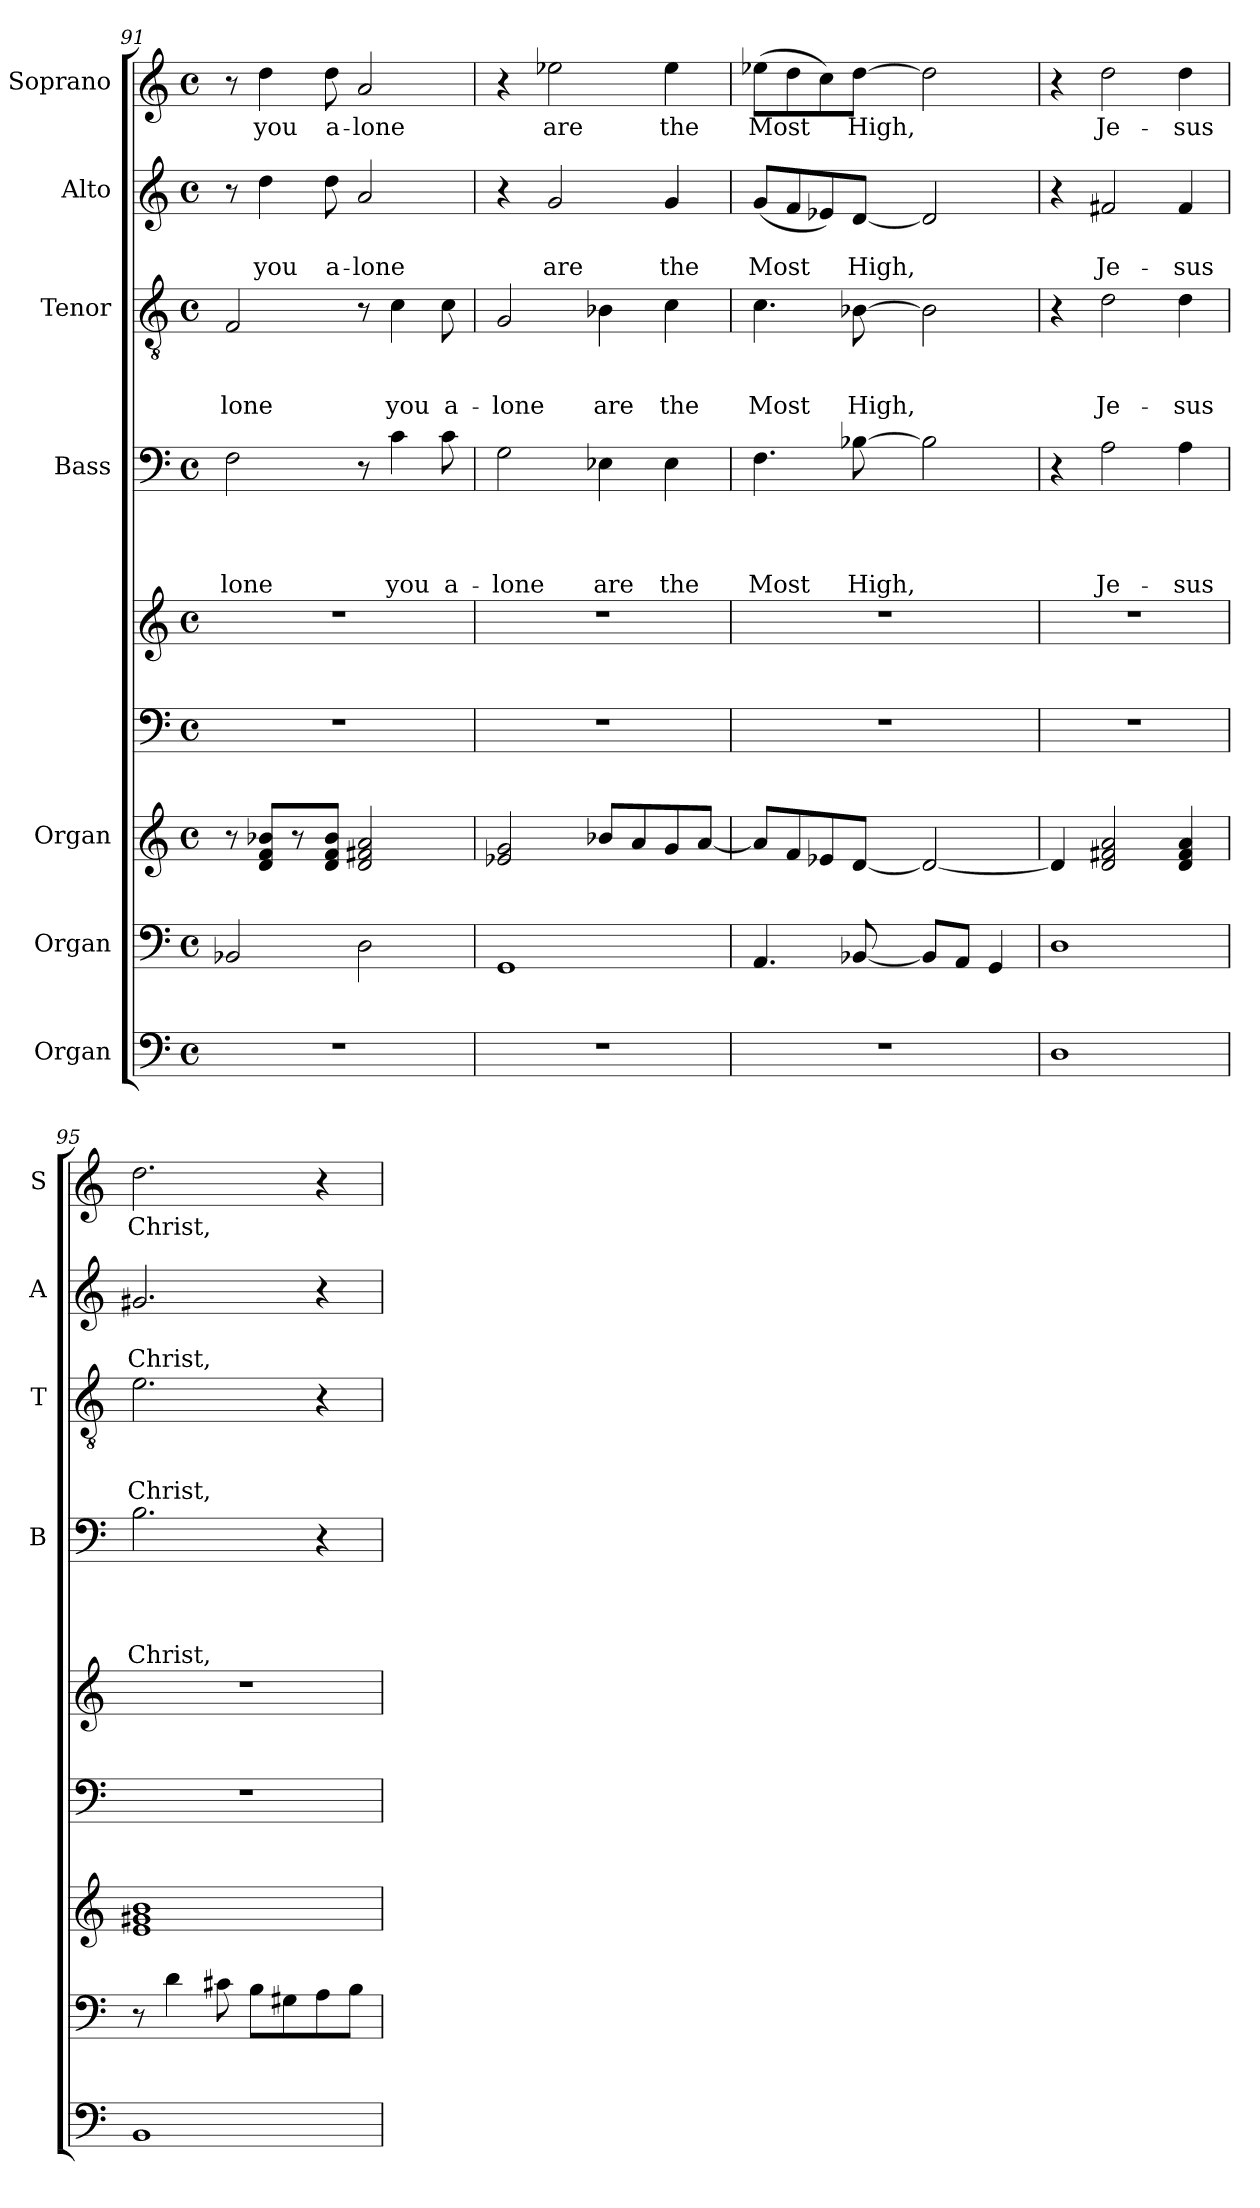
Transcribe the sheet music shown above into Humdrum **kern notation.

**kern	**kern	**kern	**kern	**kern	**kern	**text	**text	**text	**text	**kern	**text	**text	**text	**kern	**text	**text	**kern	**text
*part9	*part8	*part7	*part6	*part5	*part4	*part4	*part4	*part4	*part4	*part3	*part3	*part3	*part3	*part2	*part2	*part2	*part1	*part1
*staff9	*staff8	*staff7	*staff6	*staff5	*staff4	*staff4	*staff4	*staff4	*staff4	*staff3	*staff3	*staff3	*staff3	*staff2	*staff2	*staff2	*staff1	*staff1
*I"Organ	*I"Organ	*I"Organ	*	*	*I"Bass	*	*	*	*	*I"Tenor	*	*	*	*I"Alto	*	*	*I"Soprano	*
*	*	*	*	*	*I'B	*	*	*	*	*I'T	*	*	*	*I'A	*	*	*I'S	*
*clefF4	*clefF4	*clefG2	*clefF4	*clefG2	*clefF4	*	*	*	*	*clefGv2	*	*	*	*clefG2	*	*	*clefG2	*
*k[]	*k[]	*k[]	*k[]	*k[]	*k[]	*	*	*	*	*k[]	*	*	*	*k[]	*	*	*k[]	*
*C:	*C:	*C:	*C:	*C:	*C:	*	*	*	*	*C:	*	*	*	*C:	*	*	*C:	*
*M4/4	*M4/4	*M4/4	*M4/4	*M4/4	*M4/4	*	*	*	*	*M4/4	*	*	*	*M4/4	*	*	*M4/4	*
*met(c)	*met(c)	*met(c)	*met(c)	*met(c)	*met(c)	*	*	*	*	*met(c)	*	*	*	*met(c)	*	*	*met(c)	*
=91	=91	=91	=91	=91	=91	=91	=91	=91	=91	=91	=91	=91	=91	=91	=91	=91	=91	=91
!	!	!	!	!	!	!	!	!	!LO:LY:b	!	!	!	!LO:LY:b	!	!	!	!	!
1r	2BB-X/	8r	1r	1r	2F\	.	.	.	-lone	2F/	.	.	-lone	8r	.	.	8r	.
!	!	!	!	!	!	!	!	!	!	!	!	!	!	!	!	!LO:LY:b	!	!LO:LY:b
.	.	8d/ 8f/ 8b-X/L	.	.	.	.	.	.	.	.	.	.	.	4dd\	.	you	4dd\	you
.	.	8r	.	.	.	.	.	.	.	.	.	.	.	.	.	.	.	.
!	!	!	!	!	!	!	!	!	!	!	!	!	!	!	!	!LO:LY:b	!	!LO:LY:b
.	.	8d/ 8f/ 8b-/J	.	.	.	.	.	.	.	.	.	.	.	8dd\	.	a-	8dd\	a-
!	!	!	!	!	!	!	!	!	!	!	!	!	!	!	!	!LO:LY:b	!	!LO:LY:b
.	2D\	2d/ 2f#X/ 2a/	.	.	8r	.	.	.	.	8r	.	.	.	2a/	.	-lone	2a/	-lone
!	!	!	!	!	!	!	!	!	!LO:LY:b	!	!	!	!LO:LY:b	!	!	!	!	!
.	.	.	.	.	4c\	.	.	.	you	4c\	.	.	you	.	.	.	.	.
!	!	!	!	!	!	!	!	!	!LO:LY:b	!	!	!	!LO:LY:b	!	!	!	!	!
.	.	.	.	.	8c\	.	.	.	a-	8c\	.	.	a-	.	.	.	.	.
=92	=92	=92	=92	=92	=92	=92	=92	=92	=92	=92	=92	=92	=92	=92	=92	=92	=92	=92
!	!	!	!	!	!	!	!	!	!LO:LY:b	!	!	!	!LO:LY:b	!	!	!	!	!
1r	1GG	2e-X/ 2g/	1r	1r	2G\	.	.	.	-lone	2G/	.	.	-lone	4r	.	.	4r	.
!	!	!	!	!	!	!	!	!	!	!	!	!	!	!	!	!LO:LY:b	!	!LO:LY:b
.	.	.	.	.	.	.	.	.	.	.	.	.	.	2g/	.	are	2ee-X\	are
!	!	!	!	!	!	!	!	!	!LO:LY:b	!	!	!	!LO:LY:b	!	!	!	!	!
.	.	8b-X/L	.	.	4E-X\	.	.	.	are	4B-X\	.	.	are	.	.	.	.	.
.	.	8a/	.	.	.	.	.	.	.	.	.	.	.	.	.	.	.	.
!	!	!	!	!	!	!	!	!	!LO:LY:b	!	!	!	!LO:LY:b	!	!	!LO:LY:b	!	!LO:LY:b
.	.	8g/	.	.	4E-\	.	.	.	the	4c\	.	.	the	4g/	.	the	4ee-\	the
.	.	[<8a/J	.	.	.	.	.	.	.	.	.	.	.	.	.	.	.	.
=93	=93	=93	=93	=93	=93	=93	=93	=93	=93	=93	=93	=93	=93	=93	=93	=93	=93	=93
!	!	!	!	!	!	!	!	!	!LO:LY:b	!	!	!	!LO:LY:b	!	!	!LO:LY:b	!	!LO:LY:b
1r	4.AA/	8a/L]	1r	1r	4.F\	.	.	.	Most	4.c\	.	.	Most	(<8g/L	.	Most	(>8ee-X\L	Most
.	.	8f/	.	.	.	.	.	.	.	.	.	.	.	8f/	.	.	8dd\	.
.	.	8e-X/	.	.	.	.	.	.	.	.	.	.	.	8e-X/)	.	.	8cc\)	.
!	!	!	!	!	!	!	!	!	!LO:LY:b	!	!	!	!LO:LY:b	!	!	!LO:LY:b	!	!LO:LY:b
.	[<8BB-X/	[<8d/J	.	.	[>8B-X\	.	.	.	High,	[>8B-X\	.	.	High,	[<8d/J	.	High,	[>8dd\J	High,
.	8BB-/L]	2d/_	.	.	2B-\]	.	.	.	.	2B-\]	.	.	.	2d/]	.	.	2dd\]	.
.	8AA/J	.	.	.	.	.	.	.	.	.	.	.	.	.	.	.	.	.
.	4GG/	.	.	.	.	.	.	.	.	.	.	.	.	.	.	.	.	.
=94	=94	=94	=94	=94	=94	=94	=94	=94	=94	=94	=94	=94	=94	=94	=94	=94	=94	=94
1D	1D	4d/]	1r	1r	4r	.	.	.	.	4r	.	.	.	4r	.	.	4r	.
!	!	!	!	!	!	!	!	!	!LO:LY:b	!	!	!	!LO:LY:b	!	!	!LO:LY:b	!	!LO:LY:b
.	.	2d/ 2f#X/ 2a/	.	.	2A\	.	.	.	Je-	2d\	.	.	Je-	2f#X/	.	Je-	2dd\	Je-
!	!	!	!	!	!	!	!	!	!LO:LY:b	!	!	!	!LO:LY:b	!	!	!LO:LY:b	!	!LO:LY:b
.	.	4d/ 4f#/ 4a/	.	.	4A\	.	.	.	-sus	4d\	.	.	-sus	4f#/	.	-sus	4dd\	-sus
!!LO:LB:g=z
=95	=95	=95	=95	=95	=95	=95	=95	=95	=95	=95	=95	=95	=95	=95	=95	=95	=95	=95
!	!	!	!	!	!	!	!	!	!LO:LY:b	!	!	!	!LO:LY:b	!	!	!LO:LY:b	!	!LO:LY:b
1BB	8r	1e 1g#X 1b	1r	1r	2.B\	.	.	.	Christ,	2.e\	.	.	Christ,	2.g#X/	.	Christ,	2.dd\	Christ,
.	4d\	.	.	.	.	.	.	.	.	.	.	.	.	.	.	.	.	.
.	8c#X\	.	.	.	.	.	.	.	.	.	.	.	.	.	.	.	.	.
.	8B\L	.	.	.	.	.	.	.	.	.	.	.	.	.	.	.	.	.
.	8G#X\	.	.	.	.	.	.	.	.	.	.	.	.	.	.	.	.	.
.	8A\	.	.	.	4r	.	.	.	.	4r	.	.	.	4r	.	.	4r	.
.	8B\J	.	.	.	.	.	.	.	.	.	.	.	.	.	.	.	.	.
=	=	=	=	=	=	=	=	=	=	=	=	=	=	=	=	=	=	=
*-	*-	*-	*-	*-	*-	*-	*-	*-	*-	*-	*-	*-	*-	*-	*-	*-	*-	*-
